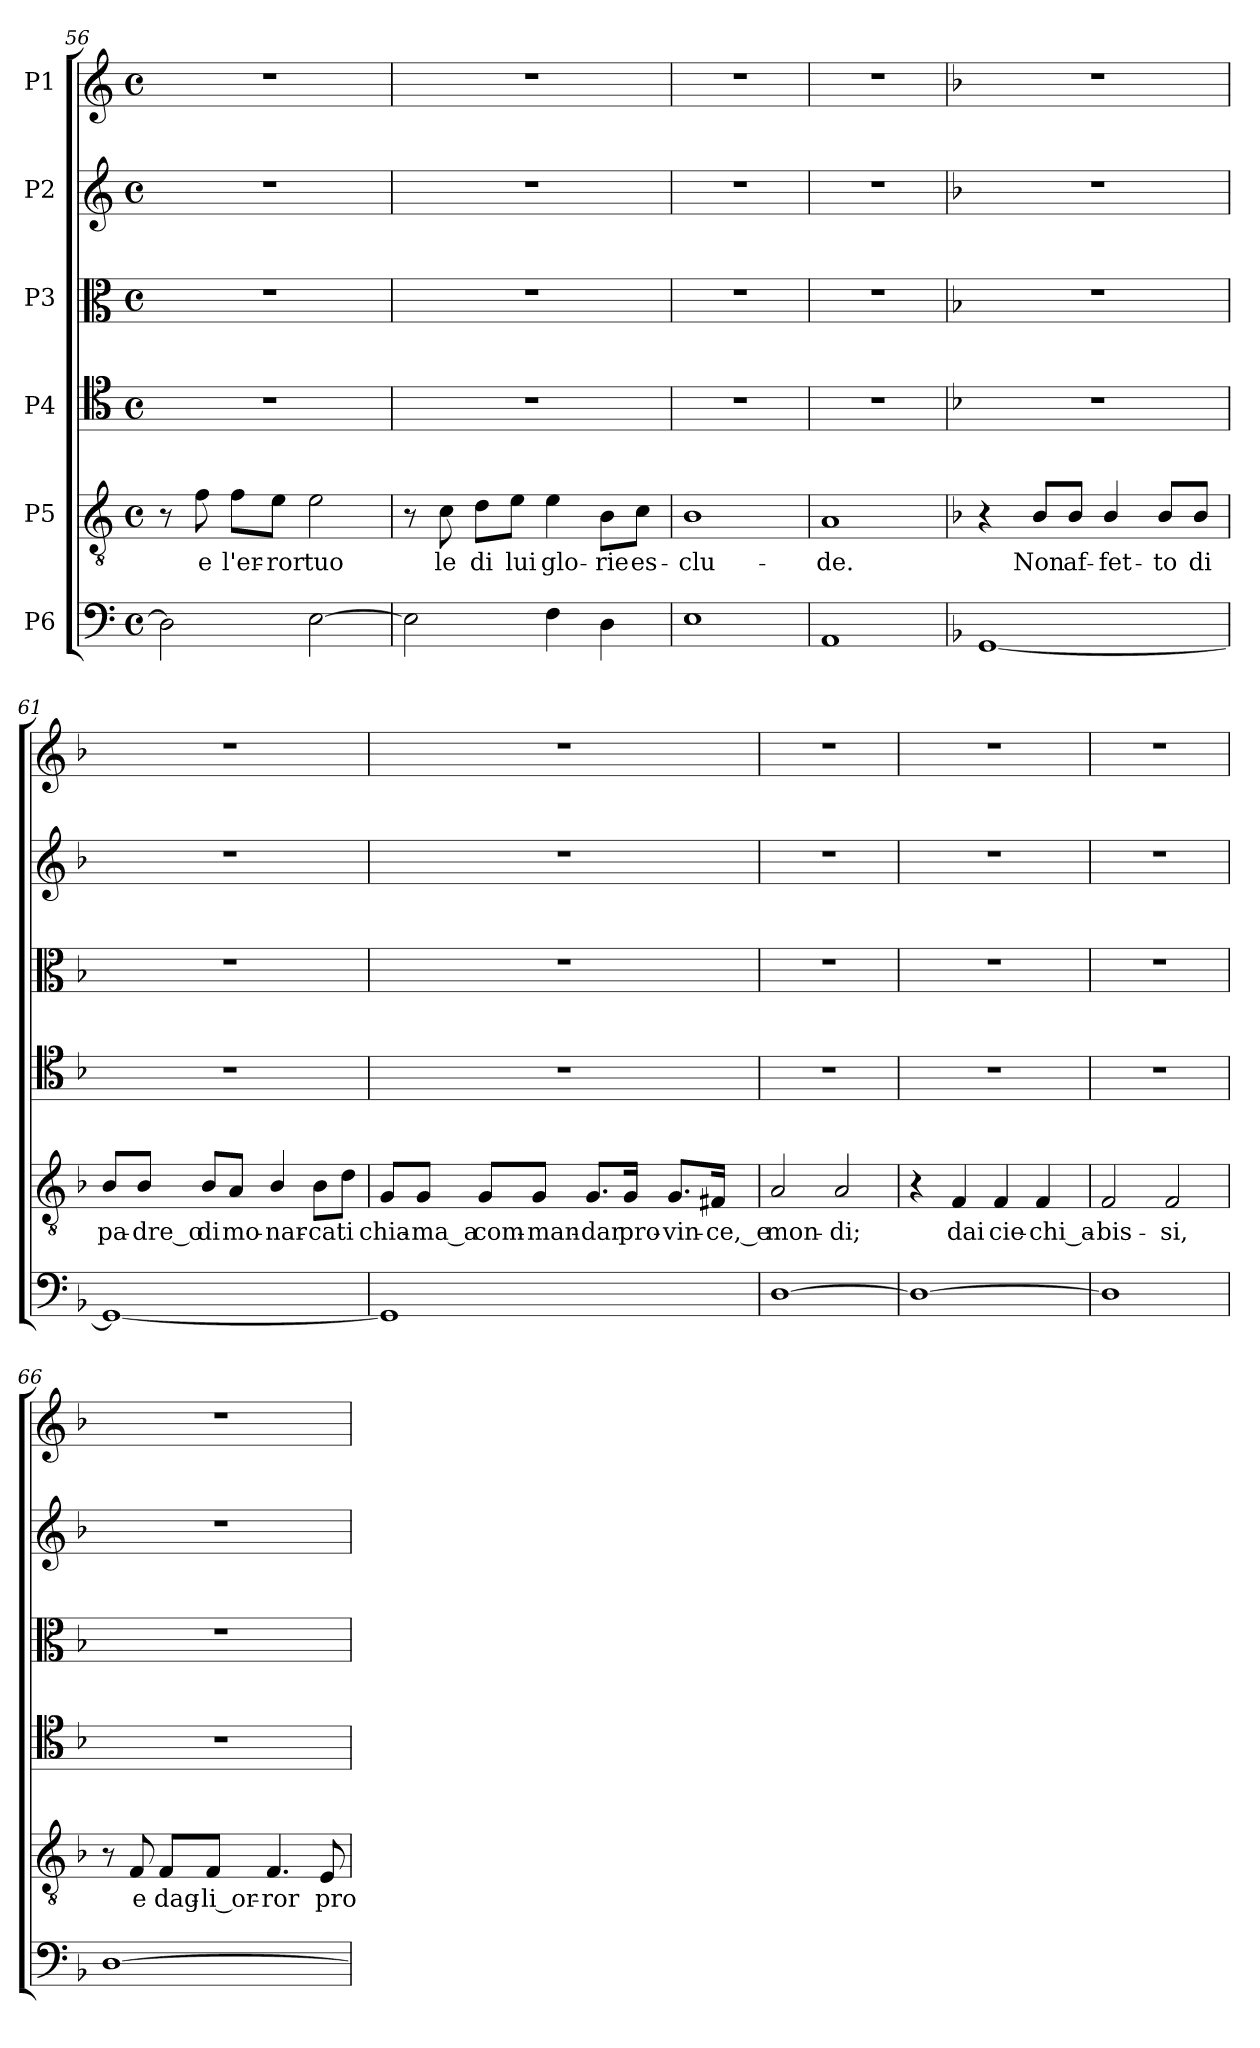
**kern	**kern	**text	**kern	**kern	**kern	**kern
*part6	*part5	*part5	*part4	*part3	*part2	*part1
*staff6	*staff5	*staff5	*staff4	*staff3	*staff2	*staff1
*I"P6	*I"P5	*	*I"P4	*I"P3	*I"P2	*I"P1
*clefF4	*clefGv2	*	*clefC4	*clefC3	*clefG2	*clefG2
*	*ITrd7c12	*	*	*	*	*
*k[]	*k[]	*	*k[]	*k[]	*k[]	*k[]
*C:	*C:	*	*C:	*C:	*C:	*C:
*M4/4	*M4/4	*	*M4/4	*M4/4	*M4/4	*M4/4
*met(c)	*met(c)	*	*met(c)	*met(c)	*met(c)	*met(c)
=56	=56	=56	=56	=56	=56	=56
2Di\]	8r	.	1r	1r	1r	1r
!	!	!LO:LY:b:color=#000000	!	!	!	!
.	8Fi\	e	.	.	.	.
!	!	!LO:LY:b:color=#000000	!	!	!	!
.	8Fi\L	l'er-	.	.	.	.
!	!	!LO:LY:b:color=#000000	!	!	!	!
.	8Ei\J	-ror	.	.	.	.
!	!	!LO:LY:b:color=#000000	!	!	!	!
[2Ei\	2Ei\	tuo	.	.	.	.
=57	=57	=57	=57	=57	=57	=57
2Ei\]	8r	.	1r	1r	1r	1r
!	!	!LO:LY:b:color=#000000	!	!	!	!
.	8Ci\	le	.	.	.	.
!	!	!LO:LY:b:color=#000000	!	!	!	!
.	8Di\L	di	.	.	.	.
!	!	!LO:LY:b:color=#000000	!	!	!	!
.	8Ei\J	lui	.	.	.	.
!	!	!LO:LY:b:color=#000000	!	!	!	!
4Fi\	4Ei\	glo-	.	.	.	.
!	!	!LO:LY:b:color=#000000	!	!	!	!
4Di\	8BBi\L	-rie	.	.	.	.
!	!	!LO:LY:b:color=#000000	!	!	!	!
.	8Ci\J	es-	.	.	.	.
=58	=58	=58	=58	=58	=58	=58
!	!	!LO:LY:b:color=#000000	!	!	!	!
1Ei	1BBi	-clu-	1r	1r	1r	1r
=59	=59	=59	=59	=59	=59	=59
!	!	!LO:LY:b:color=#000000	!	!	!	!
1AAi	1AAi	-de.	1r	1r	1r	1r
!!LO:LB:g=z
=60	=60	=60	=60	=60	=60	=60
*k[b-]	*k[b-]	*	*k[b-]	*k[b-]	*k[b-]	*k[b-]
*F:	*F:	*	*F:	*F:	*F:	*F:
[1GGi	4r	.	1r	1r	1r	1r
!	!	!LO:LY:b:color=#000000	!	!	!	!
.	8BB-i/L	Non	.	.	.	.
!	!	!LO:LY:b:color=#000000	!	!	!	!
.	8BB-i/J	af-	.	.	.	.
!	!	!LO:LY:b:color=#000000	!	!	!	!
.	4BB-i/	-fet-	.	.	.	.
!	!	!LO:LY:b:color=#000000	!	!	!	!
.	8BB-i/L	-to	.	.	.	.
!	!	!LO:LY:b:color=#000000	!	!	!	!
.	8BB-i/J	di	.	.	.	.
=61	=61	=61	=61	=61	=61	=61
!	!	!LO:LY:b:color=#000000	!	!	!	!
1GGi_	8BB-i/L	pa-	1r	1r	1r	1r
!	!	!LO:LY:b:color=#000000	!	!	!	!
.	8BB-i/J	-dre_o	.	.	.	.
!	!	!LO:LY:b:color=#000000	!	!	!	!
.	8BB-i/L	di	.	.	.	.
!	!	!LO:LY:b:color=#000000	!	!	!	!
.	8AAi/J	mo-	.	.	.	.
!	!	!LO:LY:b:color=#000000	!	!	!	!
.	4BB-i/	-nar-	.	.	.	.
!	!	!LO:LY:b:color=#000000	!	!	!	!
.	8BB-i\L	-ca	.	.	.	.
!	!	!LO:LY:b:color=#000000	!	!	!	!
.	8Di\J	ti	.	.	.	.
=62	=62	=62	=62	=62	=62	=62
!	!	!LO:LY:b:color=#000000	!	!	!	!
1GGi]	8GGi/L	chia-	1r	1r	1r	1r
!	!	!LO:LY:b:color=#000000	!	!	!	!
.	8GGi/J	-ma_a	.	.	.	.
!	!	!LO:LY:b:color=#000000	!	!	!	!
.	8GGi/L	com-	.	.	.	.
!	!	!LO:LY:b:color=#000000	!	!	!	!
.	8GGi/J	-man-	.	.	.	.
!	!	!LO:LY:b:color=#000000	!	!	!	!
.	8.GGi/L	-dar	.	.	.	.
!	!	!LO:LY:b:color=#000000	!	!	!	!
.	16GGi/Jk	pro-	.	.	.	.
!	!	!LO:LY:b:color=#000000	!	!	!	!
.	8.GGi/L	-vin-	.	.	.	.
!	!	!LO:LY:b:color=#000000	!	!	!	!
.	16FF#Xi/Jk	-ce,_e	.	.	.	.
=63	=63	=63	=63	=63	=63	=63
!	!	!LO:LY:b:color=#000000	!	!	!	!
[1Di	2AAi/	mon-	1r	1r	1r	1r
!	!	!LO:LY:b:color=#000000	!	!	!	!
.	2AAi/	-di;	.	.	.	.
=64	=64	=64	=64	=64	=64	=64
1Di_	4r	.	1r	1r	1r	1r
!	!	!LO:LY:b:color=#000000	!	!	!	!
.	4FFi/	dai	.	.	.	.
!	!	!LO:LY:b:color=#000000	!	!	!	!
.	4FFi/	cie-	.	.	.	.
!	!	!LO:LY:b:color=#000000	!	!	!	!
.	4FFi/	-chi_a-	.	.	.	.
=65	=65	=65	=65	=65	=65	=65
!	!	!LO:LY:b:color=#000000	!	!	!	!
1Di]	2FFi/	-bis-	1r	1r	1r	1r
!	!	!LO:LY:b:color=#000000	!	!	!	!
.	2FFi/	-si,	.	.	.	.
!!LO:LB:g=z
=66	=66	=66	=66	=66	=66	=66
[1Di	8r	.	1r	1r	1r	1r
!	!	!LO:LY:b:color=#000000	!	!	!	!
.	8FFi/	e	.	.	.	.
!	!	!LO:LY:b:color=#000000	!	!	!	!
.	8FFi/L	dag-	.	.	.	.
!	!	!LO:LY:b:color=#000000	!	!	!	!
.	8FFi/J	-li_or-	.	.	.	.
!	!	!LO:LY:b:color=#000000	!	!	!	!
.	4.FFi/	-ror	.	.	.	.
!	!	!LO:LY:b:color=#000000	!	!	!	!
.	8EEi/	pro-	.	.	.	.
=	=	=	=	=	=	=
*-	*-	*-	*-	*-	*-	*-
